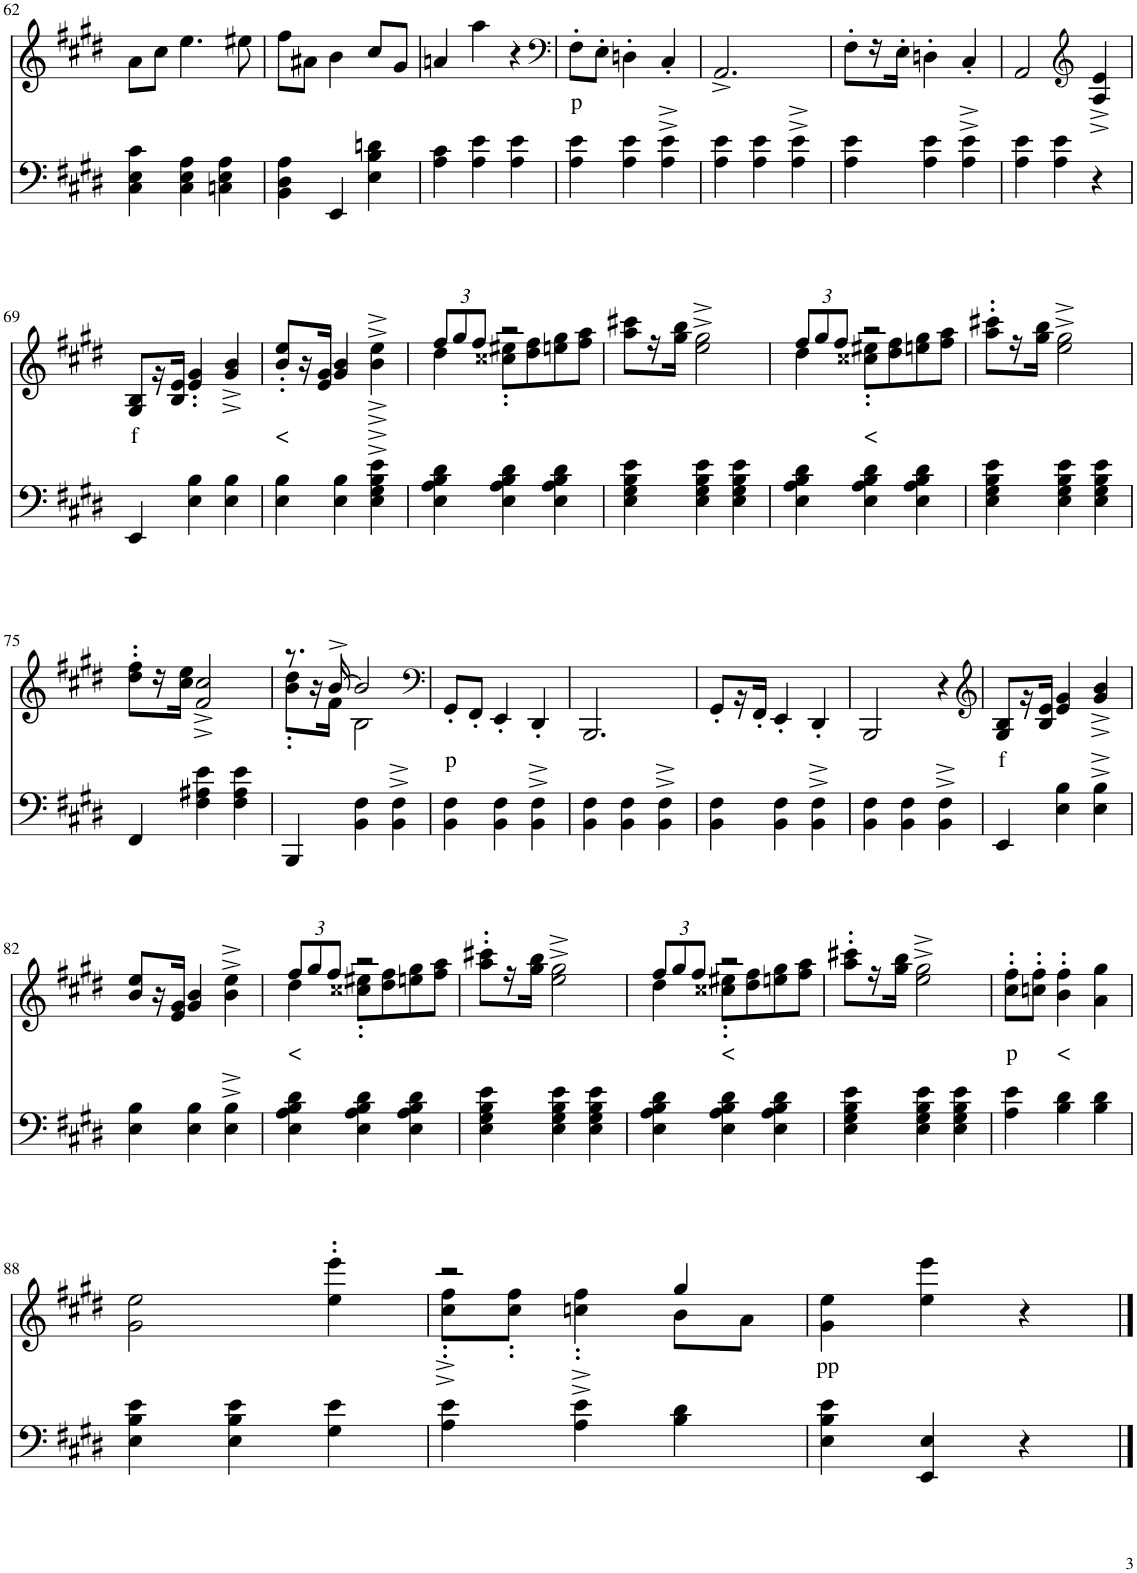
**kern	**kern	**text
*part2	*part1	*part1
*staff2	*staff1	*staff1
*I"piano	*I"piano	*
*I'Pno	*I'Pno	*
!!LO:PB:g=z
*clefF4	*clefG2	*
*k[f#c#g#d#]	*k[f#c#g#d#]	*
*E:	*E:	*
*M3/4	*M3/4	*
=62	=62	=62
4C#\ 4E\ 4c#\	8a\L	.
.	8cc#\J	.
4C#\ 4E\ 4A\	4.ee\	.
4Cn\ 4E\ 4A\	.	.
.	8ee#X\	.
=63	=63	=63
4BB\ 4D#\ 4A\	8ff#\L	.
.	8a#X\J	.
4EE/	4b\	.
4E\ 4B\ 4dn\	8cc#/L	.
.	8g#/J	.
=64	=64	=64
4A\ 4c#\	4an/	.
4A\ 4e\	4aa\	.
4A\ 4e\	4r	.
=65	=65	=65
*	*clefF4	*
!	!	!LO:LY:b
4A\ 4e\	8F#'\L	p
.	8E'\J	.
4A\ 4e\	4Dn'\	.
4A\^ 4e\^	4C#'/	.
=66	=66	=66
4A\ 4e\	2.AA^/	.
4A\ 4e\	.	.
4A\^ 4e\^	.	.
=67	=67	=67
4A\ 4e\	8F#'\L	.
.	16r	.
.	16E'\JJ	.
4A\ 4e\	4Dn'\	.
4A\^ 4e\^	4C#'/	.
=68	=68	=68
4A\ 4e\	2AA/	.
4A\ 4e\	.	.
*	*clefG2	*
4r	4A/^ 4e/^	.
!!LO:LB:g=z
=69	=69	=69
!	!	!LO:LY:b
4EE/	8G#/ 8B/L	f
.	16r	.
.	16B/ 16e/JJ	.
4E\ 4B\	4e/' 4g#/'	.
4E\ 4B\	4g#/^ 4b/^	.
=70	=70	=70
!	!	!LO:LY:b
4E\ 4B\	8b/' 8ee/'L	<
.	16r	.
.	16e/ 16g#/JJ	.
4E\ 4B\	4g#/ 4b/	.
4E\^ 4G#\^ 4B\^ 4e\^	4b\^ 4ee\^	.
=71	=71	=71
*	*Xbrackettup	*
*	*^	*
4E\ 4A\ 4B\ 4d#\	12ff#/L	4dd#\	.
.	12gg#/	.	.
.	12ff#/J	.	.
4E\ 4A\ 4B\ 4d#\	2r	8cc##X\' 8ee#X\'L	.
.	.	8dd#\ 8ff#\	.
4E\ 4A\ 4B\ 4d#\	.	8een\ 8gg#\	.
.	.	8ff#\ 8aa\J	.
*	*v	*v	*
=72	=72	=72
4E\ 4G#\ 4B\ 4e\	8aa\ 8ccc#X\L	.
.	16r	.
.	16gg#\ 16bb\JJ	.
4E\ 4G#\ 4B\ 4e\	2ee\^ 2gg#\^	.
4E\ 4G#\ 4B\ 4e\	.	.
=73	=73	=73
*	*^	*
4E\ 4A\ 4B\ 4d#\	12ff#/L	4dd#\	.
.	12gg#/	.	.
.	12ff#/J	.	.
!	!	!	!LO:LY:b
4E\ 4A\ 4B\ 4d#\	2r	8cc##X\' 8ee#X\'L	<
.	.	8dd#\ 8ff#\	.
4E\ 4A\ 4B\ 4d#\	.	8een\ 8gg#\	.
.	.	8ff#\ 8aa\J	.
*	*v	*v	*
=74	=74	=74
4E\ 4G#\ 4B\ 4e\	8aa\' 8ccc#X\'L	.
.	16r	.
.	16gg#\ 16bb\JJ	.
4E\ 4G#\ 4B\ 4e\	2ee\^ 2gg#\^	.
4E\ 4G#\ 4B\ 4e\	.	.
!!LO:LB:g=z
=75	=75	=75
4FF#/	8dd#\' 8ff#\'L	.
.	16r	.
.	16cc#\ 16ee\JJ	.
4F#\ 4A#X\ 4e\	2f#/^ 2cc#/^	.
4F#\ 4A#\ 4e\	.	.
=76	=76	=76
*	*^	*
4BBB/	8.r	8b\' 8dd#\'L	.
.	.	16r	.
.	[16b^/	16f#\JJ	.
4BB\ 4F#\	2b/]	2B\	.
4BB\^ 4F#\^	.	.	.
*	*v	*v	*
=77	=77	=77
*	*clefF4	*
!	!	!LO:LY:b
4BB\ 4F#\	8GG#'/L	p
.	8FF#'/J	.
4BB\ 4F#\	4EE'/	.
4BB\^ 4F#\^	4DD#'/	.
=78	=78	=78
4BB\ 4F#\	2.BBB/	.
4BB\ 4F#\	.	.
4BB\^ 4F#\^	.	.
=79	=79	=79
4BB\ 4F#\	8GG#'/L	.
.	16r	.
.	16FF#'/JJ	.
4BB\ 4F#\	4EE'/	.
4BB\^ 4F#\^	4DD#'/	.
=80	=80	=80
4BB\ 4F#\	2BBB/	.
4BB\ 4F#\	.	.
4BB\^ 4F#\^	4r	.
=81	=81	=81
*	*clefG2	*
!	!	!LO:LY:b
4EE/	8G#/ 8B/L	f
.	16r	.
.	16B/ 16e/JJ	.
4E\ 4B\	4e/ 4g#/	.
4E\^ 4B\^	4g#/^ 4b/^	.
!!LO:LB:g=z
=82	=82	=82
4E\ 4B\	8b/ 8ee/L	.
.	16r	.
.	16e/ 16g#/JJ	.
4E\ 4B\	4g#/ 4b/	.
4E\^ 4B\^	4b\^ 4ee\^	.
=83	=83	=83
*	*^	*
!	!	!	!LO:LY:b
4E\ 4A\ 4B\ 4d#\	12ff#/L	4dd#\	<
.	12gg#/	.	.
.	12ff#/J	.	.
4E\ 4A\ 4B\ 4d#\	2r	8cc##X\' 8ee#X\'L	.
.	.	8dd#\ 8ff#\	.
4E\ 4A\ 4B\ 4d#\	.	8een\ 8gg#\	.
.	.	8ff#\ 8aa\J	.
*	*v	*v	*
=84	=84	=84
4E\ 4G#\ 4B\ 4e\	8aa\' 8ccc#X\'L	.
.	16r	.
.	16gg#\ 16bb\JJ	.
4E\ 4G#\ 4B\ 4e\	2ee\^ 2gg#\^	.
4E\ 4G#\ 4B\ 4e\	.	.
=85	=85	=85
*	*^	*
4E\ 4A\ 4B\ 4d#\	12ff#/L	4dd#\	.
.	12gg#/	.	.
.	12ff#/J	.	.
!	!	!	!LO:LY:b
4E\ 4A\ 4B\ 4d#\	2r	8cc##X\' 8ee#X\'L	<
.	.	8dd#\ 8ff#\	.
4E\ 4A\ 4B\ 4d#\	.	8een\ 8gg#\	.
.	.	8ff#\ 8aa\J	.
*	*v	*v	*
=86	=86	=86
4E\ 4G#\ 4B\ 4e\	8aa\' 8ccc#X\'L	.
.	16r	.
.	16gg#\ 16bb\JJ	.
4E\ 4G#\ 4B\ 4e\	2ee\^ 2gg#\^	.
4E\ 4G#\ 4B\ 4e\	.	.
=87	=87	=87
!	!	!LO:LY:b
4A\ 4e\	8cc#\' 8ff#\'L	p
.	8ccn\' 8ff#\'J	.
!	!	!LO:LY:b
4B\ 4d#\	4b\' 4ff#\'	<
4B\ 4d#\	4a\ 4gg#\	.
!!LO:LB:g=z
=88	=88	=88
4E\ 4B\ 4e\	2g#\ 2ee\	.
4E\ 4B\ 4e\	.	.
4G#\ 4e\	4ee\' 4eee\'	.
=89	=89	=89
*	*^	*
4A\ 4e\	2r	8cc#\'^ 8ff#\'^L	.
.	.	8cc#\' 8ff#\'J	.
4A\^ 4e\^	.	4ccn\' 4ff#\'	.
4B\ 4d#\	4gg#/	8b\L	.
.	.	8a\J	.
=90	=90	=90	=90
!	!	!	!LO:LY:b
*	*v	*v	*
4E\ 4B\ 4e\	4g#\ 4ee\	pp
4EE/ 4E/	4ee\ 4eee\	.
4r	4r	.
==	==	==
*-	*-	*-
